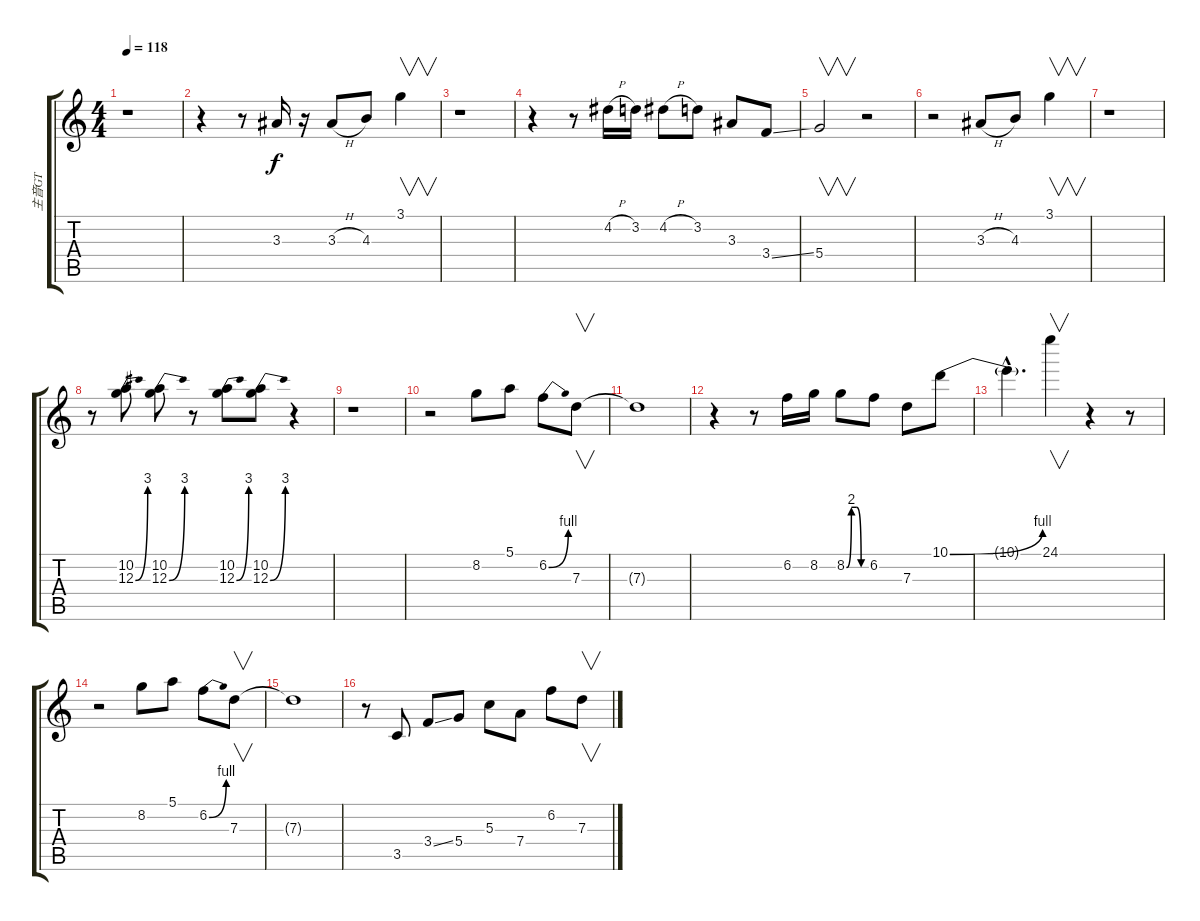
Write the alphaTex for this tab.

\track ("主音GT" "主音GT") {instrument overdrivenguitar}
\staff {score tabs}
\tuning (E4 B3 G3 D3 A2 E2) {hide}
\ts (4 4)
\tempo 118
\clef g2
\ks c
r.1{dy f} |
r.4 r.8 3.3.16 r.16 3.3{h}.8 4.3.8 3.1.4{v} |
r.1 |
r.4 r.8 4.2{h}.16 3.2.16 4.2{h}.8 3.2.8 3.3.8 3.4{ss}.8 |
5.4.2{v} r.2 |
r.2 3.3{h}.8 4.3.8 3.1.4{v} |
r.1 |
r.8 (10.2 12.3{be (bend 0 0 60 12)}).8 (10.2 12.3{be (bend 0 0 60 12)}).8 r.8 (10.2 12.3{be (bend 0 0 60 12)}).8 (10.2 12.3{be (bend 0 0 60 12)}).8 r.4 |
r.1 |
r.2 8.2.8 5.1.8 6.2{be (bend 0 0 60 4)}.8 7.3.8{v} |
7.3{t}.1 |
r.4 r.8 6.2.16 8.2.16 8.2{be (custom 0 0 15 8 30 8 45 0 60 0)}.8 6.2.8 7.3.8 10.1{be (bend 0 0 60 4)}.8 |
10.1{hac t}.4{d} 24.1.4{v} r.4 r.8 |
r.2 8.2.8 5.1.8 6.2{be (bend 0 0 60 4)}.8 7.3.8{v} |
7.3{t}.1 |
r.8 3.5.8 3.4{ss}.8 5.4.8 5.3.8 7.4.8 6.2.8 7.3.8{v}
